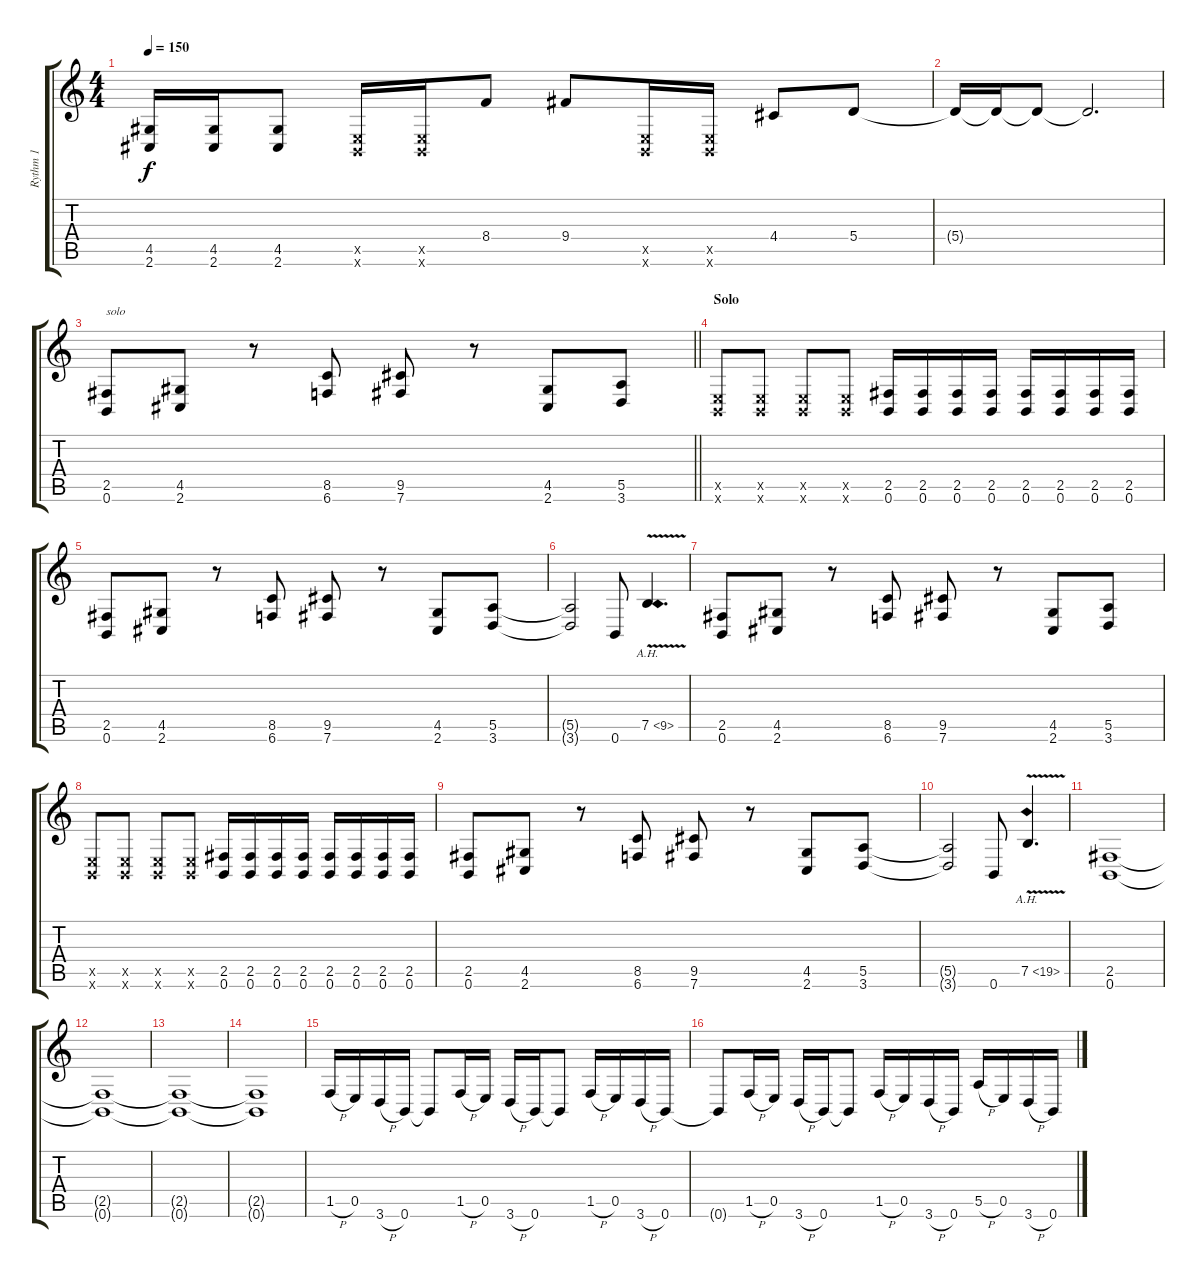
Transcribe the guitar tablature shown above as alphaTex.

\track ("Rythm 1" "Rythm 1") {instrument distortionguitar}
\staff {score tabs}
\tuning (B3 Gb3 D3 A2 E2 B1) {hide}
\ts (4 4)
\tempo 150
\clef g2
\ks c
(4.5 2.6).16{dy f} (4.5 2.6).16 (4.5 2.6).8 (0.5{x} 0.6{x}).16 (0.5{x} 0.6{x}).16 8.4.8 9.4.8 (0.5{x} 0.6{x}).16 (0.5{x} 0.6{x}).16 4.4.8 5.4.8 |
5.4{t}.16 5.4{t}.16 5.4{t}.8 5.4{t}.2{d} |
\barLineRight lightlight
(2.5 0.6).8{txt "solo"} (4.5 2.6).8 r.8 (8.5 6.6).8 (9.5 7.6).8 r.8 (4.5 2.6).8 (5.5 3.6).8 |
\section ("" "Solo")
(0.5{x} 0.6{x}).8 (0.5{x} 0.6{x}).8 (0.5{x} 0.6{x}).8 (0.5{x} 0.6{x}).8 (2.5 0.6).16 (2.5 0.6).16 (2.5 0.6).16 (2.5 0.6).16 (2.5 0.6).16 (2.5 0.6).16 (2.5 0.6).16 (2.5 0.6).16 |
(2.5 0.6).8{txt " "} (4.5 2.6).8 r.8 (8.5 6.6).8 (9.5 7.6).8 r.8 (4.5 2.6).8 (5.5 3.6).8 |
(5.5{t} 3.6{t}).2 0.6.8 7.5{ah 2 v}.4{d} |
(2.5 0.6).8{txt " "} (4.5 2.6).8 r.8 (8.5 6.6).8 (9.5 7.6).8 r.8 (4.5 2.6).8 (5.5 3.6).8 |
(0.5{x} 0.6{x}).8 (0.5{x} 0.6{x}).8 (0.5{x} 0.6{x}).8 (0.5{x} 0.6{x}).8 (2.5 0.6).16 (2.5 0.6).16 (2.5 0.6).16 (2.5 0.6).16 (2.5 0.6).16 (2.5 0.6).16 (2.5 0.6).16 (2.5 0.6).16 |
(2.5 0.6).8{txt " "} (4.5 2.6).8 r.8 (8.5 6.6).8 (9.5 7.6).8 r.8 (4.5 2.6).8 (5.5 3.6).8 |
(5.5{t} 3.6{t}).2 0.6.8 7.5{ah 12 v}.4{d} |
(2.5 0.6).1 |
(2.5{t} 0.6{t}).1 |
(2.5{t} 0.6{t}).1 |
(2.5{t} 0.6{t}).1 |
1.5{h}.16 0.5.16 3.6{h}.16 0.6.16 0.6{t}.8 1.5{h}.16 0.5.16 3.6{h}.16 0.6.16 0.6{t}.8 1.5{h}.16 0.5.16 3.6{h}.16 0.6.16 |
0.6{t}.8 1.5{h}.16 0.5.16 3.6{h}.16 0.6.16 0.6{t}.8 1.5{h}.16 0.5.16 3.6{h}.16 0.6.16 5.5{h}.16 0.5.16 3.6{h}.16 0.6.16
